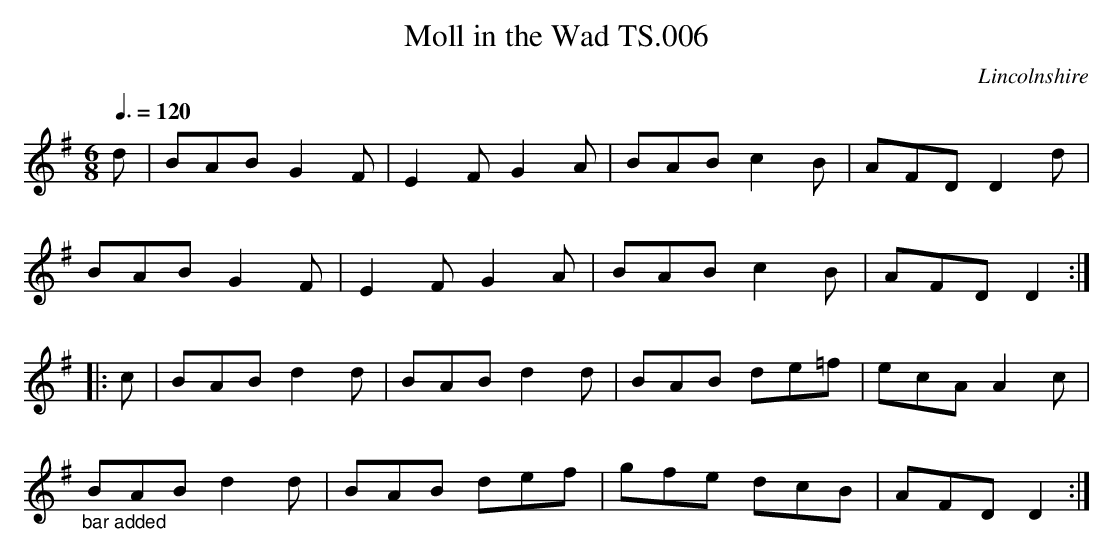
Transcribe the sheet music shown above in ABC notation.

X:1
T:Moll in the Wad TS.006
L:1/8
M:6/8
O:Lincolnshire
Q:3/8=120
K:G
d|BAB G2F|E2FG2A|BABc2B|AFDD2d|!
BAB G2F|E2FG2A|BABc2B|AFDD2:|!
|:c|BABd2d|BAB d2d|BAB de=f|ecAA2c|!
"_bar added"BABd2d|BAB def|gfe dcB|AFDD2:|]
